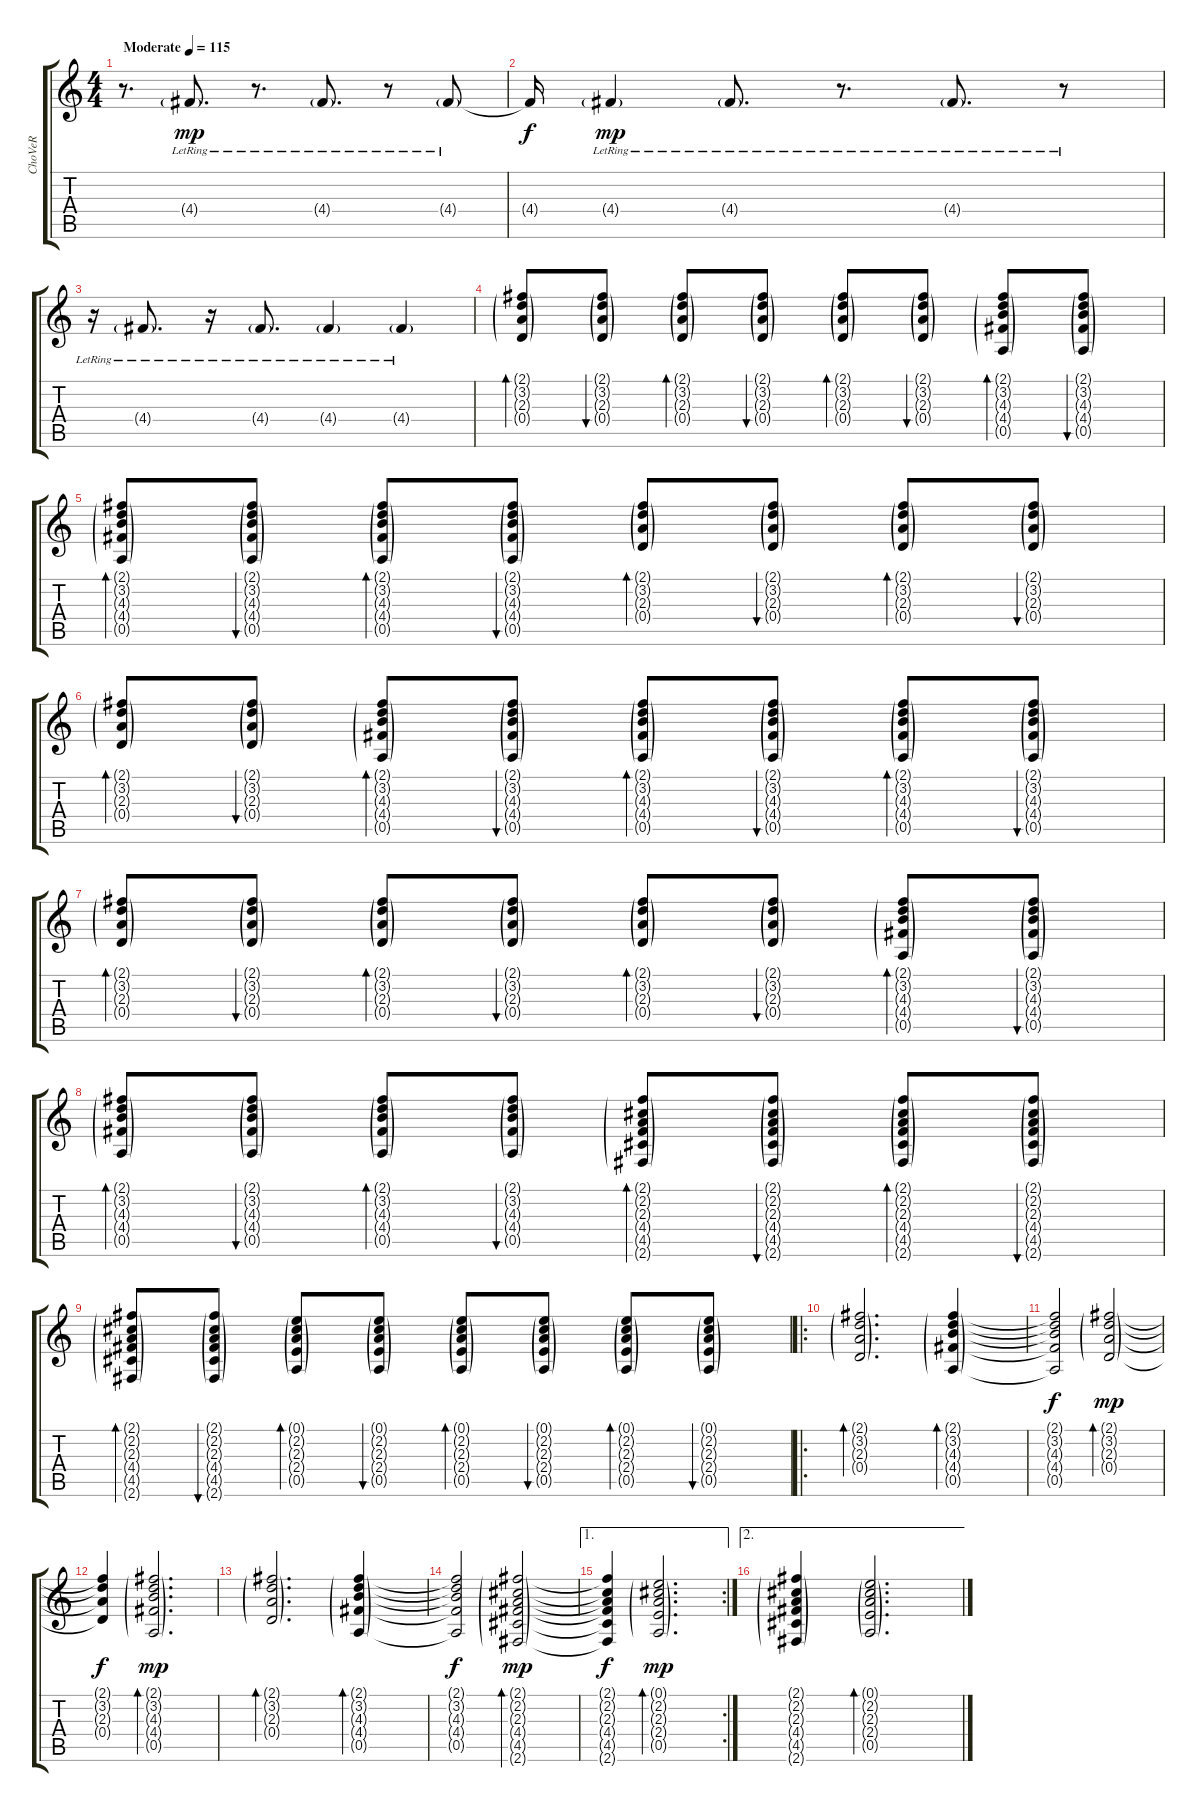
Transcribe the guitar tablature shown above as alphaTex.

\track ("ChoVeR" "ChoVeR") {instrument overdrivenguitar}
\staff {score tabs}
\tuning (E4 B3 G3 D3 A2 E2) {hide}
\ts (4 4)
\tempo (115 "Moderate")
\clef g2
\ks c
r.8{d dy mp instrument overdrivenguitar} 4.4{g lr}.8{d} r.8{d} 4.4{g lr}.8{d} r.8 4.4{g lr}.8 |
4.4{t}.16{dy f} 4.4{g lr}.4{dy mp} 4.4{g lr}.8{d} r.8{d} 4.4{g lr}.8{d} r.8 |
r.16 4.4{g lr}.8{d} r.16 4.4{g lr}.8{d} 4.4{g lr}.4 4.4{g lr}.4 |
(2.1{g} 3.2{g} 2.3{g} 0.4{g}).8{bd 60} (2.1{g} 3.2{g} 2.3{g} 0.4{g}).8{bu 60} (2.1{g} 3.2{g} 2.3{g} 0.4{g}).8{bd 60} (2.1{g} 3.2{g} 2.3{g} 0.4{g}).8{bu 60} (2.1{g} 3.2{g} 2.3{g} 0.4{g}).8{bd 60} (2.1{g} 3.2{g} 2.3{g} 0.4{g}).8{bu 60} (2.1{g} 3.2{g} 4.3{g} 4.4{g} 0.5{g}).8{bd 60} (2.1{g} 3.2{g} 4.3{g} 4.4{g} 0.5{g}).8{bu 60} |
(2.1{g} 3.2{g} 4.3{g} 4.4{g} 0.5{g}).8{bd 60} (2.1{g} 3.2{g} 4.3{g} 4.4{g} 0.5{g}).8{bu 60} (2.1{g} 3.2{g} 4.3{g} 4.4{g} 0.5{g}).8{bd 60} (2.1{g} 3.2{g} 4.3{g} 4.4{g} 0.5{g}).8{bu 60} (2.1{g} 3.2{g} 2.3{g} 0.4{g}).8{bd 60} (2.1{g} 3.2{g} 2.3{g} 0.4{g}).8{bu 60} (2.1{g} 3.2{g} 2.3{g} 0.4{g}).8{bd 60} (2.1{g} 3.2{g} 2.3{g} 0.4{g}).8{bu 60} |
(2.1{g} 3.2{g} 2.3{g} 0.4{g}).8{bd 60} (2.1{g} 3.2{g} 2.3{g} 0.4{g}).8{bu 60} (2.1{g} 3.2{g} 4.3{g} 4.4{g} 0.5{g}).8{bd 60} (2.1{g} 3.2{g} 4.3{g} 4.4{g} 0.5{g}).8{bu 60} (2.1{g} 3.2{g} 4.3{g} 4.4{g} 0.5{g}).8{bd 60} (2.1{g} 3.2{g} 4.3{g} 4.4{g} 0.5{g}).8{bu 60} (2.1{g} 3.2{g} 4.3{g} 4.4{g} 0.5{g}).8{bd 60} (2.1{g} 3.2{g} 4.3{g} 4.4{g} 0.5{g}).8{bu 60} |
(2.1{g} 3.2{g} 2.3{g} 0.4{g}).8{bd 60} (2.1{g} 3.2{g} 2.3{g} 0.4{g}).8{bu 60} (2.1{g} 3.2{g} 2.3{g} 0.4{g}).8{bd 60} (2.1{g} 3.2{g} 2.3{g} 0.4{g}).8{bu 60} (2.1{g} 3.2{g} 2.3{g} 0.4{g}).8{bd 60} (2.1{g} 3.2{g} 2.3{g} 0.4{g}).8{bu 60} (2.1{g} 3.2{g} 4.3{g} 4.4{g} 0.5{g}).8{bd 60} (2.1{g} 3.2{g} 4.3{g} 4.4{g} 0.5{g}).8{bu 60} |
(2.1{g} 3.2{g} 4.3{g} 4.4{g} 0.5{g}).8{bd 60} (2.1{g} 3.2{g} 4.3{g} 4.4{g} 0.5{g}).8{bu 60} (2.1{g} 3.2{g} 4.3{g} 4.4{g} 0.5{g}).8{bd 60} (2.1{g} 3.2{g} 4.3{g} 4.4{g} 0.5{g}).8{bu 60} (2.1{g} 2.2{g} 2.3{g} 4.4{g} 4.5{g} 2.6{g}).8{bd 60} (2.1{g} 2.2{g} 2.3{g} 4.4{g} 4.5{g} 2.6{g}).8{bu 60} (2.1{g} 2.2{g} 2.3{g} 4.4{g} 4.5{g} 2.6{g}).8{bd 60} (2.1{g} 2.2{g} 2.3{g} 4.4{g} 4.5{g} 2.6{g}).8{bu 60} |
(2.1{g} 2.2{g} 2.3{g} 4.4{g} 4.5{g} 2.6{g}).8{bd 60} (2.1{g} 2.2{g} 2.3{g} 4.4{g} 4.5{g} 2.6{g}).8{bu 60} (0.1{g} 2.2{g} 2.3{g} 2.4{g} 0.5{g}).8{bd 60} (0.1{g} 2.2{g} 2.3{g} 2.4{g} 0.5{g}).8{bu 60} (0.1{g} 2.2{g} 2.3{g} 2.4{g} 0.5{g}).8{bd 60} (0.1{g} 2.2{g} 2.3{g} 2.4{g} 0.5{g}).8{bu 60} (0.1{g} 2.2{g} 2.3{g} 2.4{g} 0.5{g}).8{bd 60} (0.1{g} 2.2{g} 2.3{g} 2.4{g} 0.5{g}).8{bu 60} |
\ro
(2.1{g} 3.2{g} 2.3{g} 0.4{g}).2{d bd 240} (2.1{g} 3.2{g} 4.3{g} 4.4{g} 0.5{g}).4{bd 240} |
(2.1{t} 3.2{t} 4.3{t} 4.4{t} 0.5{t}).2{dy f} (2.1{g} 3.2{g} 2.3{g} 0.4{g}).2{bd 240 dy mp} |
(2.1{t} 3.2{t} 2.3{t} 0.4{t}).4{dy f} (2.1{g} 3.2{g} 4.3{g} 4.4{g} 0.5{g}).2{d bd 240 dy mp} |
(2.1{g} 3.2{g} 2.3{g} 0.4{g}).2{d bd 240} (2.1{g} 3.2{g} 4.3{g} 4.4{g} 0.5{g}).4{bd 240} |
(2.1{t} 3.2{t} 4.3{t} 4.4{t} 0.5{t}).2{dy f} (2.1{g} 2.2{g} 2.3{g} 4.4{g} 4.5{g} 2.6{g}).2{bd 240 dy mp} |
\ae 1
\rc 2
(2.1{t} 2.2{t} 2.3{t} 4.4{t} 4.5{t} 2.6{t}).4{dy f} (0.1{g} 2.2{g} 2.3{g} 2.4{g} 0.5{g}).2{d bd 240 dy mp} |
\ae 2
(2.1{g} 2.2{g} 2.3{g} 4.4{g} 4.5{g} 2.6{g}).4 (0.1{g} 2.2{g} 2.3{g} 2.4{g} 0.5{g}).2{d bd 240}
